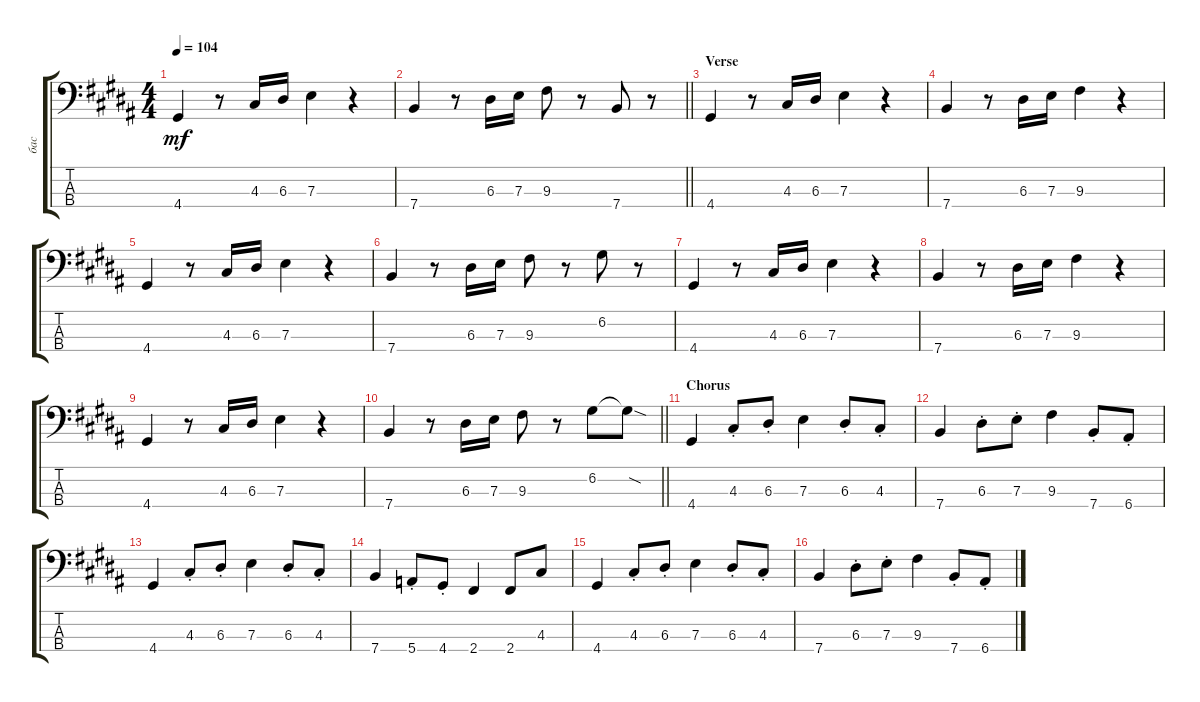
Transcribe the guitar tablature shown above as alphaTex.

\track ("бас" "бас") {instrument electricbassfinger}
\staff {score tabs}
\tuning (G2 D2 A1 E1) {hide}
\ts (4 4)
\tempo 104
\clef f4
\ks b
4.4.4{dy mf} r.8 4.3.16 6.3.16 7.3.4 r.4 |
\barLineRight lightlight
7.4.4 r.8 6.3.16 7.3.16 9.3.8 r.8 7.4.8 r.8 |
\section ("" "Verse")
4.4.4 r.8 4.3.16 6.3.16 7.3.4 r.4 |
7.4.4 r.8 6.3.16 7.3.16 9.3.4 r.4 |
4.4.4 r.8 4.3.16 6.3.16 7.3.4 r.4 |
7.4.4 r.8 6.3.16 7.3.16 9.3.8 r.8 6.2.8 r.8 |
4.4.4 r.8 4.3.16 6.3.16 7.3.4 r.4 |
7.4.4 r.8 6.3.16 7.3.16 9.3.4 r.4 |
4.4.4 r.8 4.3.16 6.3.16 7.3.4 r.4 |
\barLineRight lightlight
7.4.4 r.8 6.3.16 7.3.16 9.3.8 r.8 6.2.8 6.2{sod t}.8 |
\section ("" "Chorus")
4.4.4 4.3{st}.8 6.3{st}.8 7.3.4 6.3{st}.8 4.3{st}.8 |
7.4.4 6.3{st}.8 7.3{st}.8 9.3.4 7.4{st}.8 6.4{st}.8 |
4.4.4 4.3{st}.8 6.3{st}.8 7.3.4 6.3{st}.8 4.3{st}.8 |
7.4.4 5.4{st}.8 4.4{st}.8 2.4.4 2.4.8 4.3.8 |
4.4.4 4.3{st}.8 6.3{st}.8 7.3.4 6.3{st}.8 4.3{st}.8 |
7.4.4 6.3{st}.8 7.3{st}.8 9.3.4 7.4{st}.8 6.4{st}.8
